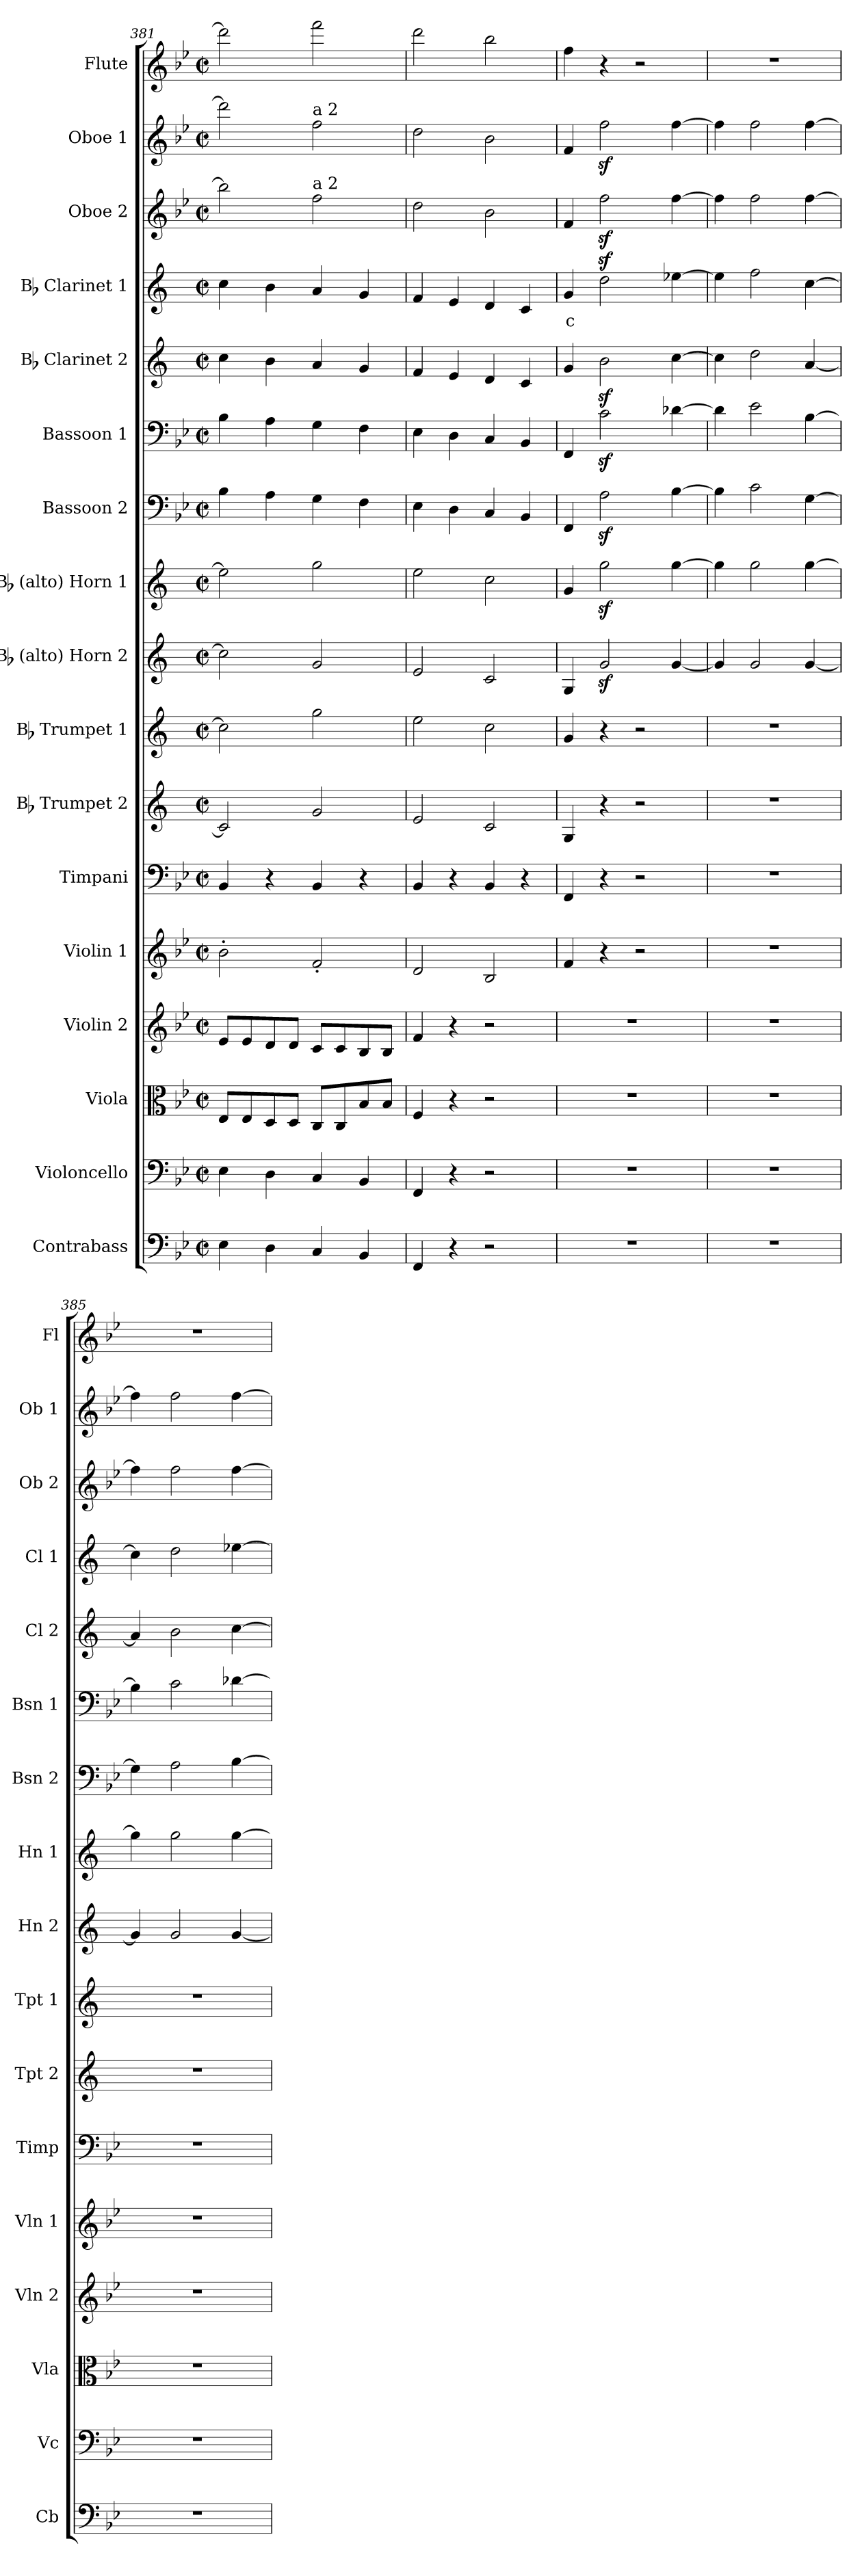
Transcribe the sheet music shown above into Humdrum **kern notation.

**kern	**kern	**kern	**kern	**kern	**kern	**kern	**kern	**kern	**kern	**kern	**kern	**kern	**kern	**text	**kern	**kern	**kern
*part17	*part16	*part15	*part14	*part13	*part12	*part11	*part10	*part9	*part8	*part7	*part6	*part5	*part4	*part4	*part3	*part2	*part1
*staff17	*staff16	*staff15	*staff14	*staff13	*staff12	*staff11	*staff10	*staff9	*staff8	*staff7	*staff6	*staff5	*staff4	*staff4	*staff3	*staff2	*staff1
*I"Contrabass	*I"Violoncello	*I"Viola	*I"Violin 2	*I"Violin 1	*I"Timpani	*I"Bb Trumpet 2	*I"Bb Trumpet 1	*I"Bb (alto) Horn 2	*I"Bb (alto) Horn 1	*I"Bassoon 2	*I"Bassoon 1	*I"Bb Clarinet 2	*I"Bb Clarinet 1	*	*I"Oboe 2	*I"Oboe 1	*I"Flute
*I'Cb	*I'Vc	*I'Vla	*I'Vln 2	*I'Vln 1	*I'Timp	*I'Tpt 2	*I'Tpt 1	*I'Hn 2	*I'Hn 1	*I'Bsn 2	*I'Bsn 1	*I'Cl 2	*I'Cl 1	*	*I'Ob 2	*I'Ob 1	*I'Fl
*clefF4	*clefF4	*clefC3	*clefG2	*clefG2	*clefF4	*clefG2	*clefG2	*clefG2	*clefG2	*clefF4	*clefF4	*clefG2	*clefG2	*	*clefG2	*clefG2	*clefG2
*ITrd7c12	*	*	*	*	*	*ITrd1c2	*ITrd1c2	*ITrd1c2	*ITrd1c2	*	*	*ITrd1c2	*ITrd1c2	*	*	*	*
*k[b-e-]	*k[b-e-]	*k[b-e-]	*k[b-e-]	*k[b-e-]	*k[b-e-]	*k[b-e-]	*k[b-e-]	*k[b-e-]	*k[b-e-]	*k[b-e-]	*k[b-e-]	*k[b-e-]	*k[b-e-]	*	*k[b-e-]	*k[b-e-]	*k[b-e-]
*M2/2	*M2/2	*M2/2	*M2/2	*M2/2	*M2/2	*M2/2	*M2/2	*M2/2	*M2/2	*M2/2	*M2/2	*M2/2	*M2/2	*	*M2/2	*M2/2	*M2/2
*met(c|)	*met(c|)	*met(c|)	*met(c|)	*met(c|)	*met(c|)	*met(c|)	*met(c|)	*met(c|)	*met(c|)	*met(c|)	*met(c|)	*met(c|)	*met(c|)	*	*met(c|)	*met(c|)	*met(c|)
=381	=381	=381	=381	=381	=381	=381	=381	=381	=381	=381	=381	=381	=381	=381	=381	=381	=381
4EE-\	4E-\	8E-/L	8e-/L	2b-'\	4BB-/	2B-/]	2b-\]	2b-\]	2dd\]	4B-\	4B-\	4b-\	4b-\	.	2bb-\]	2ddd\]	2ddd\]
.	.	8E-/	8e-/	.	.	.	.	.	.	.	.	.	.	.	.	.	.
4DD\	4D\	8D/	8d/	.	4r	.	.	.	.	4A\	4A\	4a\	4a\	.	.	.	.
.	.	8D/J	8d/J	.	.	.	.	.	.	.	.	.	.	.	.	.	.
!	!	!	!	!	!	!	!	!	!	!	!	!	!	!	!	!LO:TX:a:t=a 2	!
!	!	!	!	!	!	!	!	!	!	!	!	!	!	!	!LO:TX:a:t=a 2	!	!
4CC/	4C/	8C/L	8c/L	2f'/	4BB-/	2f/	2ff\	2f/	2ff\	4G\	4G\	4g/	4g/	.	2ff\	2ff\	2fff\
.	.	8C/	8c/	.	.	.	.	.	.	.	.	.	.	.	.	.	.
4BBB-/	4BB-/	8B-/	8B-/	.	4r	.	.	.	.	4F\	4F\	4f/	4f/	.	.	.	.
.	.	8B-/J	8B-/J	.	.	.	.	.	.	.	.	.	.	.	.	.	.
=382	=382	=382	=382	=382	=382	=382	=382	=382	=382	=382	=382	=382	=382	=382	=382	=382	=382
4FFF/	4FF/	4F/	4f/	2d/	4BB-/	2d/	2dd\	2d/	2dd\	4E-\	4E-\	4e-/	4e-/	.	2dd\	2dd\	2ddd\
4r	4r	4r	4r	.	4r	.	.	.	.	4D\	4D\	4d/	4d/	.	.	.	.
2r	2r	2r	2r	2B-/	4BB-/	2B-/	2b-\	2B-/	2b-\	4C/	4C/	4c/	4c/	.	2b-\	2b-\	2bb-\
.	.	.	.	.	4r	.	.	.	.	4BB-/	4BB-/	4B-/	4B-/	.	.	.	.
=383	=383	=383	=383	=383	=383	=383	=383	=383	=383	=383	=383	=383	=383	=383	=383	=383	=383
!	!	!	!	!	!	!	!	!	!	!	!	!	!	!LO:LY:b:color=#FF0000	!	!	!
1r	1r	1r	1r	4f/	4FF/	4F/	4f/	4F/	4f/	4FF/	4FF/	4f/	4f/	c	4f/	4f/	4ff\
.	.	.	.	4r	4r	4r	4r	2fz</	2ffz<\	2Az<\	2cz<\	2az<\	2ccz<\	.	2ffz<\	2ffz<\	4r
.	.	.	.	2r	2r	2r	2r	.	.	.	.	.	.	.	.	.	2r
.	.	.	.	.	.	.	.	[4f/	[4ff\	[4B-\	[4d-X\	[4b-\	[4dd-X\	.	[4ff\	[4ff\	.
=384	=384	=384	=384	=384	=384	=384	=384	=384	=384	=384	=384	=384	=384	=384	=384	=384	=384
1r	1r	1r	1r	1r	1r	1r	1r	4f/]	4ff\]	4B-\]	4d-\]	4b-\]	4dd-\]	.	4ff\]	4ff\]	1r
.	.	.	.	.	.	.	.	2f/	2ff\	2c\	2e-\	2cc\	2ee-\	.	2ff\	2ff\	.
.	.	.	.	.	.	.	.	[4f/	[4ff\	[4G\	[4B-\	[4g/	[4b-\	.	[4ff\	[4ff\	.
=385	=385	=385	=385	=385	=385	=385	=385	=385	=385	=385	=385	=385	=385	=385	=385	=385	=385
1r	1r	1r	1r	1r	1r	1r	1r	4f/]	4ff\]	4G\]	4B-\]	4g/]	4b-\]	.	4ff\]	4ff\]	1r
.	.	.	.	.	.	.	.	2f/	2ff\	2A\	2c\	2a\	2cc\	.	2ff\	2ff\	.
.	.	.	.	.	.	.	.	[4f/	[4ff\	[4B-\	[4d-X\	[4b-\	[4dd-X\	.	[4ff\	[4ff\	.
=	=	=	=	=	=	=	=	=	=	=	=	=	=	=	=	=	=
*-	*-	*-	*-	*-	*-	*-	*-	*-	*-	*-	*-	*-	*-	*-	*-	*-	*-
